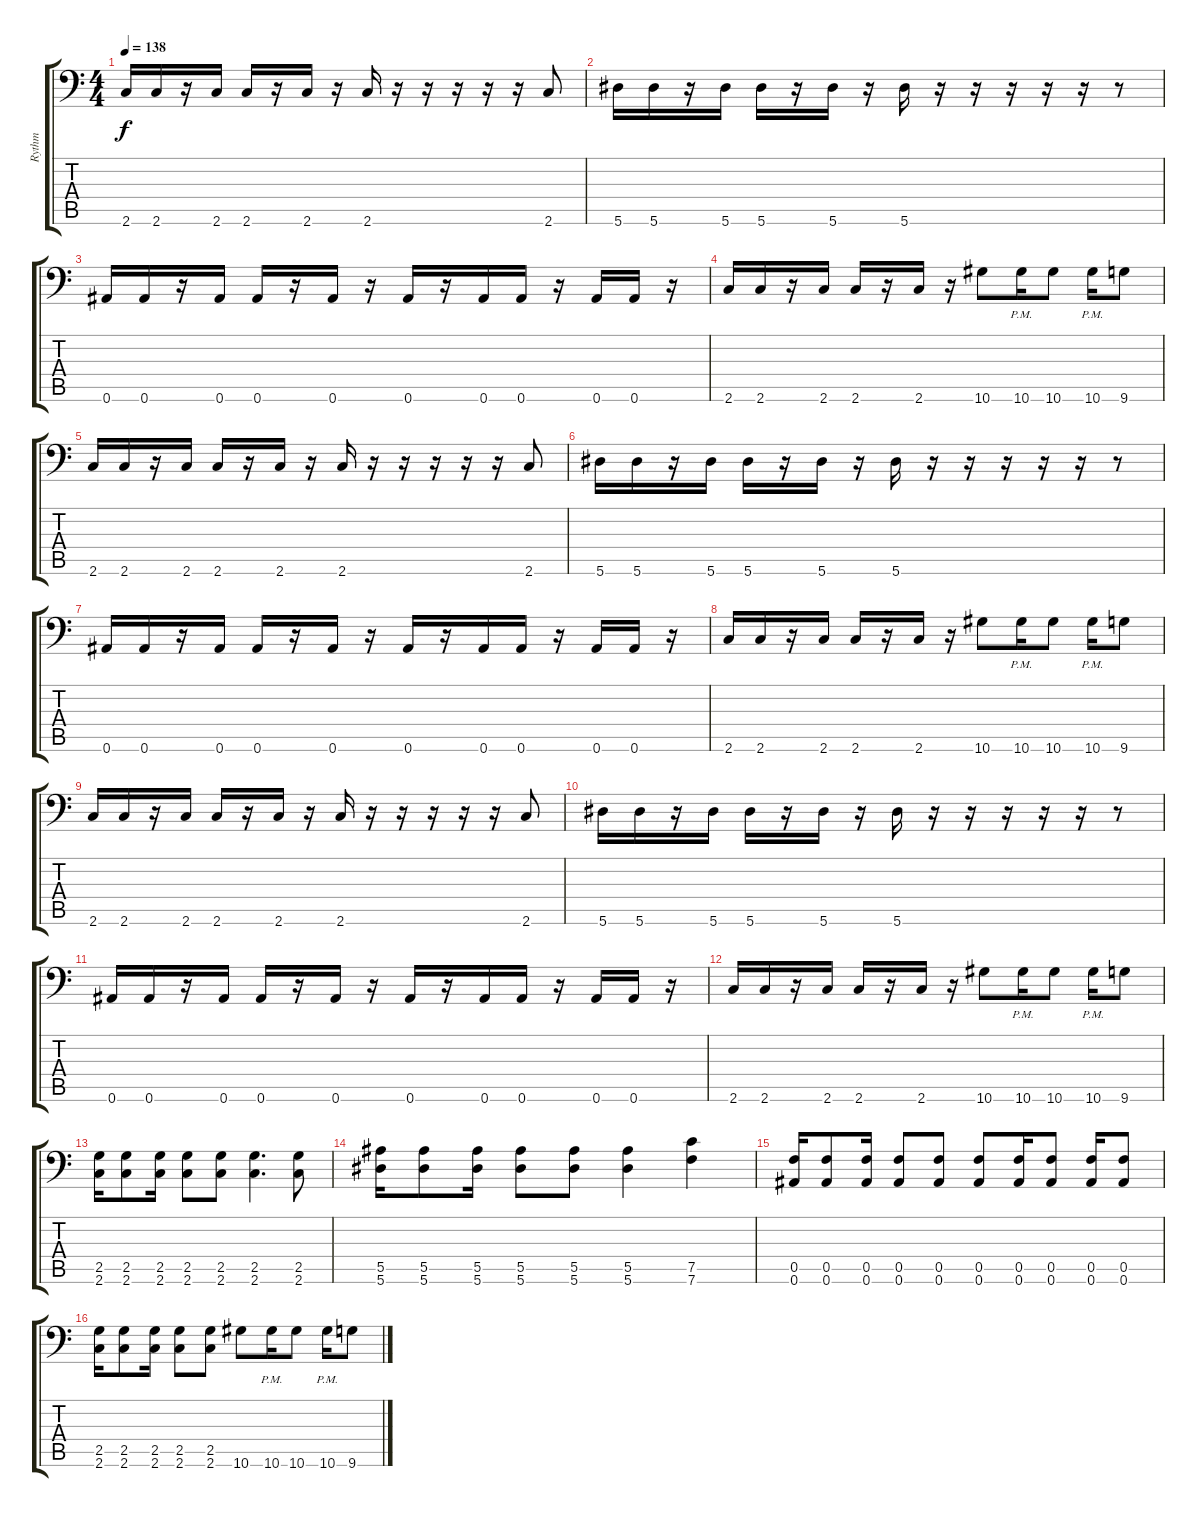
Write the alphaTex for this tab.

\track ("Rythm" "Rythm") {instrument distortionguitar}
\staff {score tabs}
\tuning (C4 G3 Eb3 Bb2 F2 Bb1) {hide}
\ts (4 4)
\tempo 138
\clef f4
\ks c
2.6.16{dy f} 2.6.16 r.16 2.6.16 2.6.16 r.16 2.6.16 r.16 2.6.16 r.16 r.16 r.16 r.16 r.16 2.6.8 |
5.6.16 5.6.16 r.16 5.6.16 5.6.16 r.16 5.6.16 r.16 5.6.16 r.16 r.16 r.16 r.16 r.16 r.8 |
0.6.16 0.6.16 r.16 0.6.16 0.6.16 r.16 0.6.16 r.16 0.6.16 r.16 0.6.16 0.6.16 r.16 0.6.16 0.6.16 r.16 |
2.6.16 2.6.16 r.16 2.6.16 2.6.16 r.16 2.6.16 r.16 10.6.8 10.6{pm}.16 10.6.8 10.6{pm}.16 9.6.8 |
2.6.16 2.6.16 r.16 2.6.16 2.6.16 r.16 2.6.16 r.16 2.6.16 r.16 r.16 r.16 r.16 r.16 2.6.8 |
5.6.16 5.6.16 r.16 5.6.16 5.6.16 r.16 5.6.16 r.16 5.6.16 r.16 r.16 r.16 r.16 r.16 r.8 |
0.6.16 0.6.16 r.16 0.6.16 0.6.16 r.16 0.6.16 r.16 0.6.16 r.16 0.6.16 0.6.16 r.16 0.6.16 0.6.16 r.16 |
2.6.16 2.6.16 r.16 2.6.16 2.6.16 r.16 2.6.16 r.16 10.6.8 10.6{pm}.16 10.6.8 10.6{pm}.16 9.6.8 |
2.6.16 2.6.16 r.16 2.6.16 2.6.16 r.16 2.6.16 r.16 2.6.16 r.16 r.16 r.16 r.16 r.16 2.6.8 |
5.6.16 5.6.16 r.16 5.6.16 5.6.16 r.16 5.6.16 r.16 5.6.16 r.16 r.16 r.16 r.16 r.16 r.8 |
0.6.16 0.6.16 r.16 0.6.16 0.6.16 r.16 0.6.16 r.16 0.6.16 r.16 0.6.16 0.6.16 r.16 0.6.16 0.6.16 r.16 |
2.6.16 2.6.16 r.16 2.6.16 2.6.16 r.16 2.6.16 r.16 10.6.8 10.6{pm}.16 10.6.8 10.6{pm}.16 9.6.8 |
(2.5 2.6).16 (2.5 2.6).8 (2.5 2.6).16 (2.5 2.6).8 (2.5 2.6).8 (2.5 2.6).4{d} (2.5 2.6).8 |
(5.5 5.6).16 (5.5 5.6).8 (5.5 5.6).16 (5.5 5.6).8 (5.5 5.6).8 (5.5 5.6).4 (7.5 7.6).4 |
(0.5 0.6).16 (0.5 0.6).8 (0.5 0.6).16 (0.5 0.6).8 (0.5 0.6).8 (0.5 0.6).8 (0.5 0.6).16 (0.5 0.6).8 (0.5 0.6).16 (0.5 0.6).8 |
(2.5 2.6).16 (2.5 2.6).8 (2.5 2.6).16 (2.5 2.6).8 (2.5 2.6).8 10.6.8 10.6{pm}.16 10.6.8 10.6{pm}.16 9.6.8
